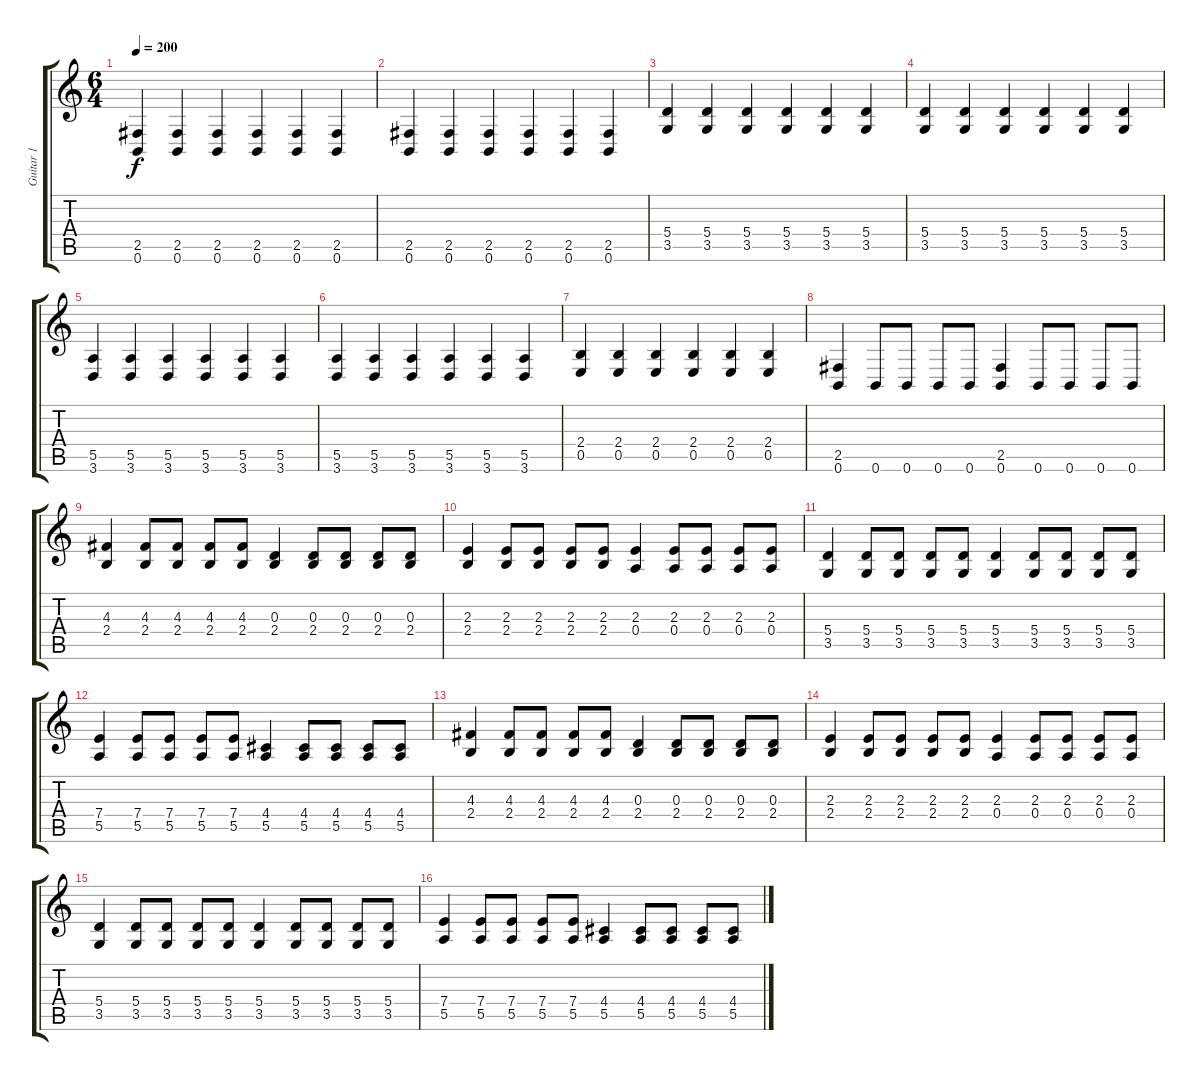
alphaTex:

\track ("Guitar 1" "Guitar 1") {instrument distortionguitar}
\staff {score tabs}
\tuning (B3 G3 D3 A2 E2 B1) {hide}
\ts (6 4)
\tempo 200
\clef g2
\ks c
(2.5 0.6).4{dy f} (2.5 0.6).4 (2.5 0.6).4 (2.5 0.6).4 (2.5 0.6).4 (2.5 0.6).4 |
(2.5 0.6).4 (2.5 0.6).4 (2.5 0.6).4 (2.5 0.6).4 (2.5 0.6).4 (2.5 0.6).4 |
(5.4 3.5).4 (5.4 3.5).4 (5.4 3.5).4 (5.4 3.5).4 (5.4 3.5).4 (5.4 3.5).4 |
(5.4 3.5).4 (5.4 3.5).4 (5.4 3.5).4 (5.4 3.5).4 (5.4 3.5).4 (5.4 3.5).4 |
(5.5 3.6).4 (5.5 3.6).4 (5.5 3.6).4 (5.5 3.6).4 (5.5 3.6).4 (5.5 3.6).4 |
(5.5 3.6).4 (5.5 3.6).4 (5.5 3.6).4 (5.5 3.6).4 (5.5 3.6).4 (5.5 3.6).4 |
(2.4 0.5).4 (2.4 0.5).4 (2.4 0.5).4 (2.4 0.5).4 (2.4 0.5).4 (2.4 0.5).4 |
(2.5 0.6).4 0.6.8 0.6.8 0.6.8 0.6.8 (2.5 0.6).4 0.6.8 0.6.8 0.6.8 0.6.8 |
(4.3 2.4).4 (4.3 2.4).8 (4.3 2.4).8 (4.3 2.4).8 (4.3 2.4).8 (0.3 2.4).4 (0.3 2.4).8 (0.3 2.4).8 (0.3 2.4).8 (0.3 2.4).8 |
(2.3 2.4).4 (2.3 2.4).8 (2.3 2.4).8 (2.3 2.4).8 (2.3 2.4).8 (2.3 0.4).4 (2.3 0.4).8 (2.3 0.4).8 (2.3 0.4).8 (2.3 0.4).8 |
(5.4 3.5).4 (5.4 3.5).8 (5.4 3.5).8 (5.4 3.5).8 (5.4 3.5).8 (5.4 3.5).4 (5.4 3.5).8 (5.4 3.5).8 (5.4 3.5).8 (5.4 3.5).8 |
(7.4 5.5).4 (7.4 5.5).8 (7.4 5.5).8 (7.4 5.5).8 (7.4 5.5).8 (4.4 5.5).4 (4.4 5.5).8 (4.4 5.5).8 (4.4 5.5).8 (4.4 5.5).8 |
(4.3 2.4).4 (4.3 2.4).8 (4.3 2.4).8 (4.3 2.4).8 (4.3 2.4).8 (0.3 2.4).4 (0.3 2.4).8 (0.3 2.4).8 (0.3 2.4).8 (0.3 2.4).8 |
(2.3 2.4).4 (2.3 2.4).8 (2.3 2.4).8 (2.3 2.4).8 (2.3 2.4).8 (2.3 0.4).4 (2.3 0.4).8 (2.3 0.4).8 (2.3 0.4).8 (2.3 0.4).8 |
(5.4 3.5).4 (5.4 3.5).8 (5.4 3.5).8 (5.4 3.5).8 (5.4 3.5).8 (5.4 3.5).4 (5.4 3.5).8 (5.4 3.5).8 (5.4 3.5).8 (5.4 3.5).8 |
(7.4 5.5).4 (7.4 5.5).8 (7.4 5.5).8 (7.4 5.5).8 (7.4 5.5).8 (4.4 5.5).4 (4.4 5.5).8 (4.4 5.5).8 (4.4 5.5).8 (4.4 5.5).8
